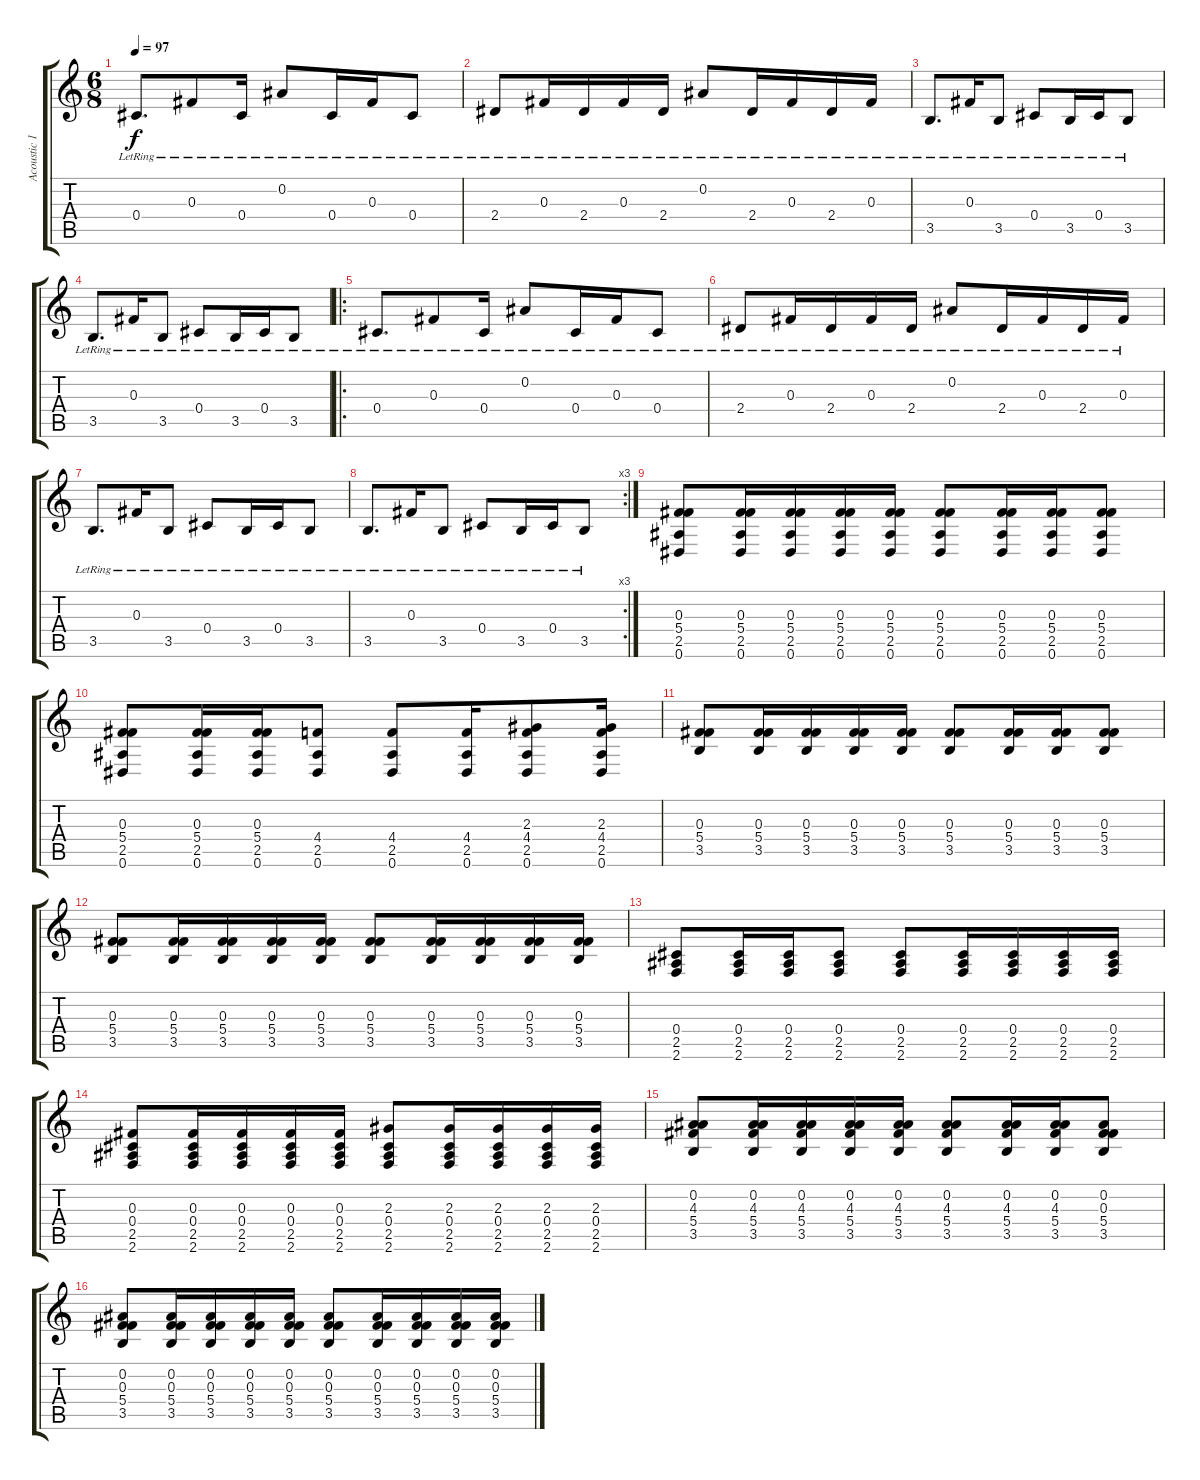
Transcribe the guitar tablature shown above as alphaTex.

\track ("Acoustic 1" "Acoustic 1") {instrument acousticguitarnylon}
\staff {score tabs}
\tuning (Eb4 Bb3 Gb3 Db3 Ab2 Eb2) {hide}
\ts (6 8)
\tempo 97
\clef g2
\ks c
0.4{lr}.8{d dy f} 0.3{lr}.8 0.4{lr}.16 0.2{lr}.8 0.4{lr}.16 0.3{lr}.16 0.4{lr}.8 |
2.4{lr}.8 0.3{lr}.16 2.4{lr}.16 0.3{lr}.16 2.4{lr}.16 0.2{lr}.8 2.4{lr}.16 0.3{lr}.16 2.4{lr}.16 0.3{lr}.16 |
3.5{lr}.8{d} 0.3{lr}.16 3.5{lr}.8 0.4{lr}.8 3.5{lr}.16 0.4{lr}.16 3.5{lr}.8 |
3.5{lr}.8{d} 0.3{lr}.16 3.5{lr}.8 0.4{lr}.8 3.5{lr}.16 0.4{lr}.16 3.5{lr}.8 |
\ro
0.4{lr}.8{d} 0.3{lr}.8 0.4{lr}.16 0.2{lr}.8 0.4{lr}.16 0.3{lr}.16 0.4{lr}.8 |
2.4{lr}.8 0.3{lr}.16 2.4{lr}.16 0.3{lr}.16 2.4{lr}.16 0.2{lr}.8 2.4{lr}.16 0.3{lr}.16 2.4{lr}.16 0.3{lr}.16 |
3.5{lr}.8{d} 0.3{lr}.16 3.5{lr}.8 0.4{lr}.8 3.5{lr}.16 0.4{lr}.16 3.5{lr}.8 |
\rc 3
3.5{lr}.8{d} 0.3{lr}.16 3.5{lr}.8 0.4{lr}.8 3.5{lr}.16 0.4{lr}.16 3.5{lr}.8 |
(0.3 5.4 2.5 0.6).8 (0.3 5.4 2.5 0.6).16 (0.3 5.4 2.5 0.6).16 (0.3 5.4 2.5 0.6).16 (0.3 5.4 2.5 0.6).16 (0.3 5.4 2.5 0.6).8 (0.3 5.4 2.5 0.6).16 (0.3 5.4 2.5 0.6).16 (0.3 5.4 2.5 0.6).8 |
(0.3 5.4 2.5 0.6).8 (0.3 5.4 2.5 0.6).16 (0.3 5.4 2.5 0.6).16 (4.4 2.5 0.6).8 (4.4 2.5 0.6).8 (4.4 2.5 0.6).16 (2.3 4.4 2.5 0.6).8 (2.3 4.4 2.5 0.6).16 |
(0.3 5.4 3.5).8 (0.3 5.4 3.5).16 (0.3 5.4 3.5).16 (0.3 5.4 3.5).16 (0.3 5.4 3.5).16 (0.3 5.4 3.5).8 (0.3 5.4 3.5).16 (0.3 5.4 3.5).16 (0.3 5.4 3.5).8 |
(0.3 5.4 3.5).8 (0.3 5.4 3.5).16 (0.3 5.4 3.5).16 (0.3 5.4 3.5).16 (0.3 5.4 3.5).16 (0.3 5.4 3.5).8 (0.3 5.4 3.5).16 (0.3 5.4 3.5).16 (0.3 5.4 3.5).16 (0.3 5.4 3.5).16 |
(0.4 2.5 2.6).8 (0.4 2.5 2.6).16 (0.4 2.5 2.6).16 (0.4 2.5 2.6).8 (0.4 2.5 2.6).8 (0.4 2.5 2.6).16 (0.4 2.5 2.6).16 (0.4 2.5 2.6).16 (0.4 2.5 2.6).16 |
(0.3 0.4 2.5 2.6).8 (0.3 0.4 2.5 2.6).16 (0.3 0.4 2.5 2.6).16 (0.3 0.4 2.5 2.6).16 (0.3 0.4 2.5 2.6).16 (2.3 0.4 2.5 2.6).8 (2.3 0.4 2.5 2.6).16 (2.3 0.4 2.5 2.6).16 (2.3 0.4 2.5 2.6).16 (2.3 0.4 2.5 2.6).16 |
(0.2 4.3 5.4 3.5).8 (0.2 4.3 5.4 3.5).16 (0.2 4.3 5.4 3.5).16 (0.2 4.3 5.4 3.5).16 (0.2 4.3 5.4 3.5).16 (0.2 4.3 5.4 3.5).8 (0.2 4.3 5.4 3.5).16 (0.2 4.3 5.4 3.5).16 (0.2 0.3 5.4 3.5).8 |
(0.2 0.3 5.4 3.5).8 (0.2 0.3 5.4 3.5).16 (0.2 0.3 5.4 3.5).16 (0.2 0.3 5.4 3.5).16 (0.2 0.3 5.4 3.5).16 (0.2 0.3 5.4 3.5).8 (0.2 0.3 5.4 3.5).16 (0.2 0.3 5.4 3.5).16 (0.2 0.3 5.4 3.5).16 (0.2 0.3 5.4 3.5).16
